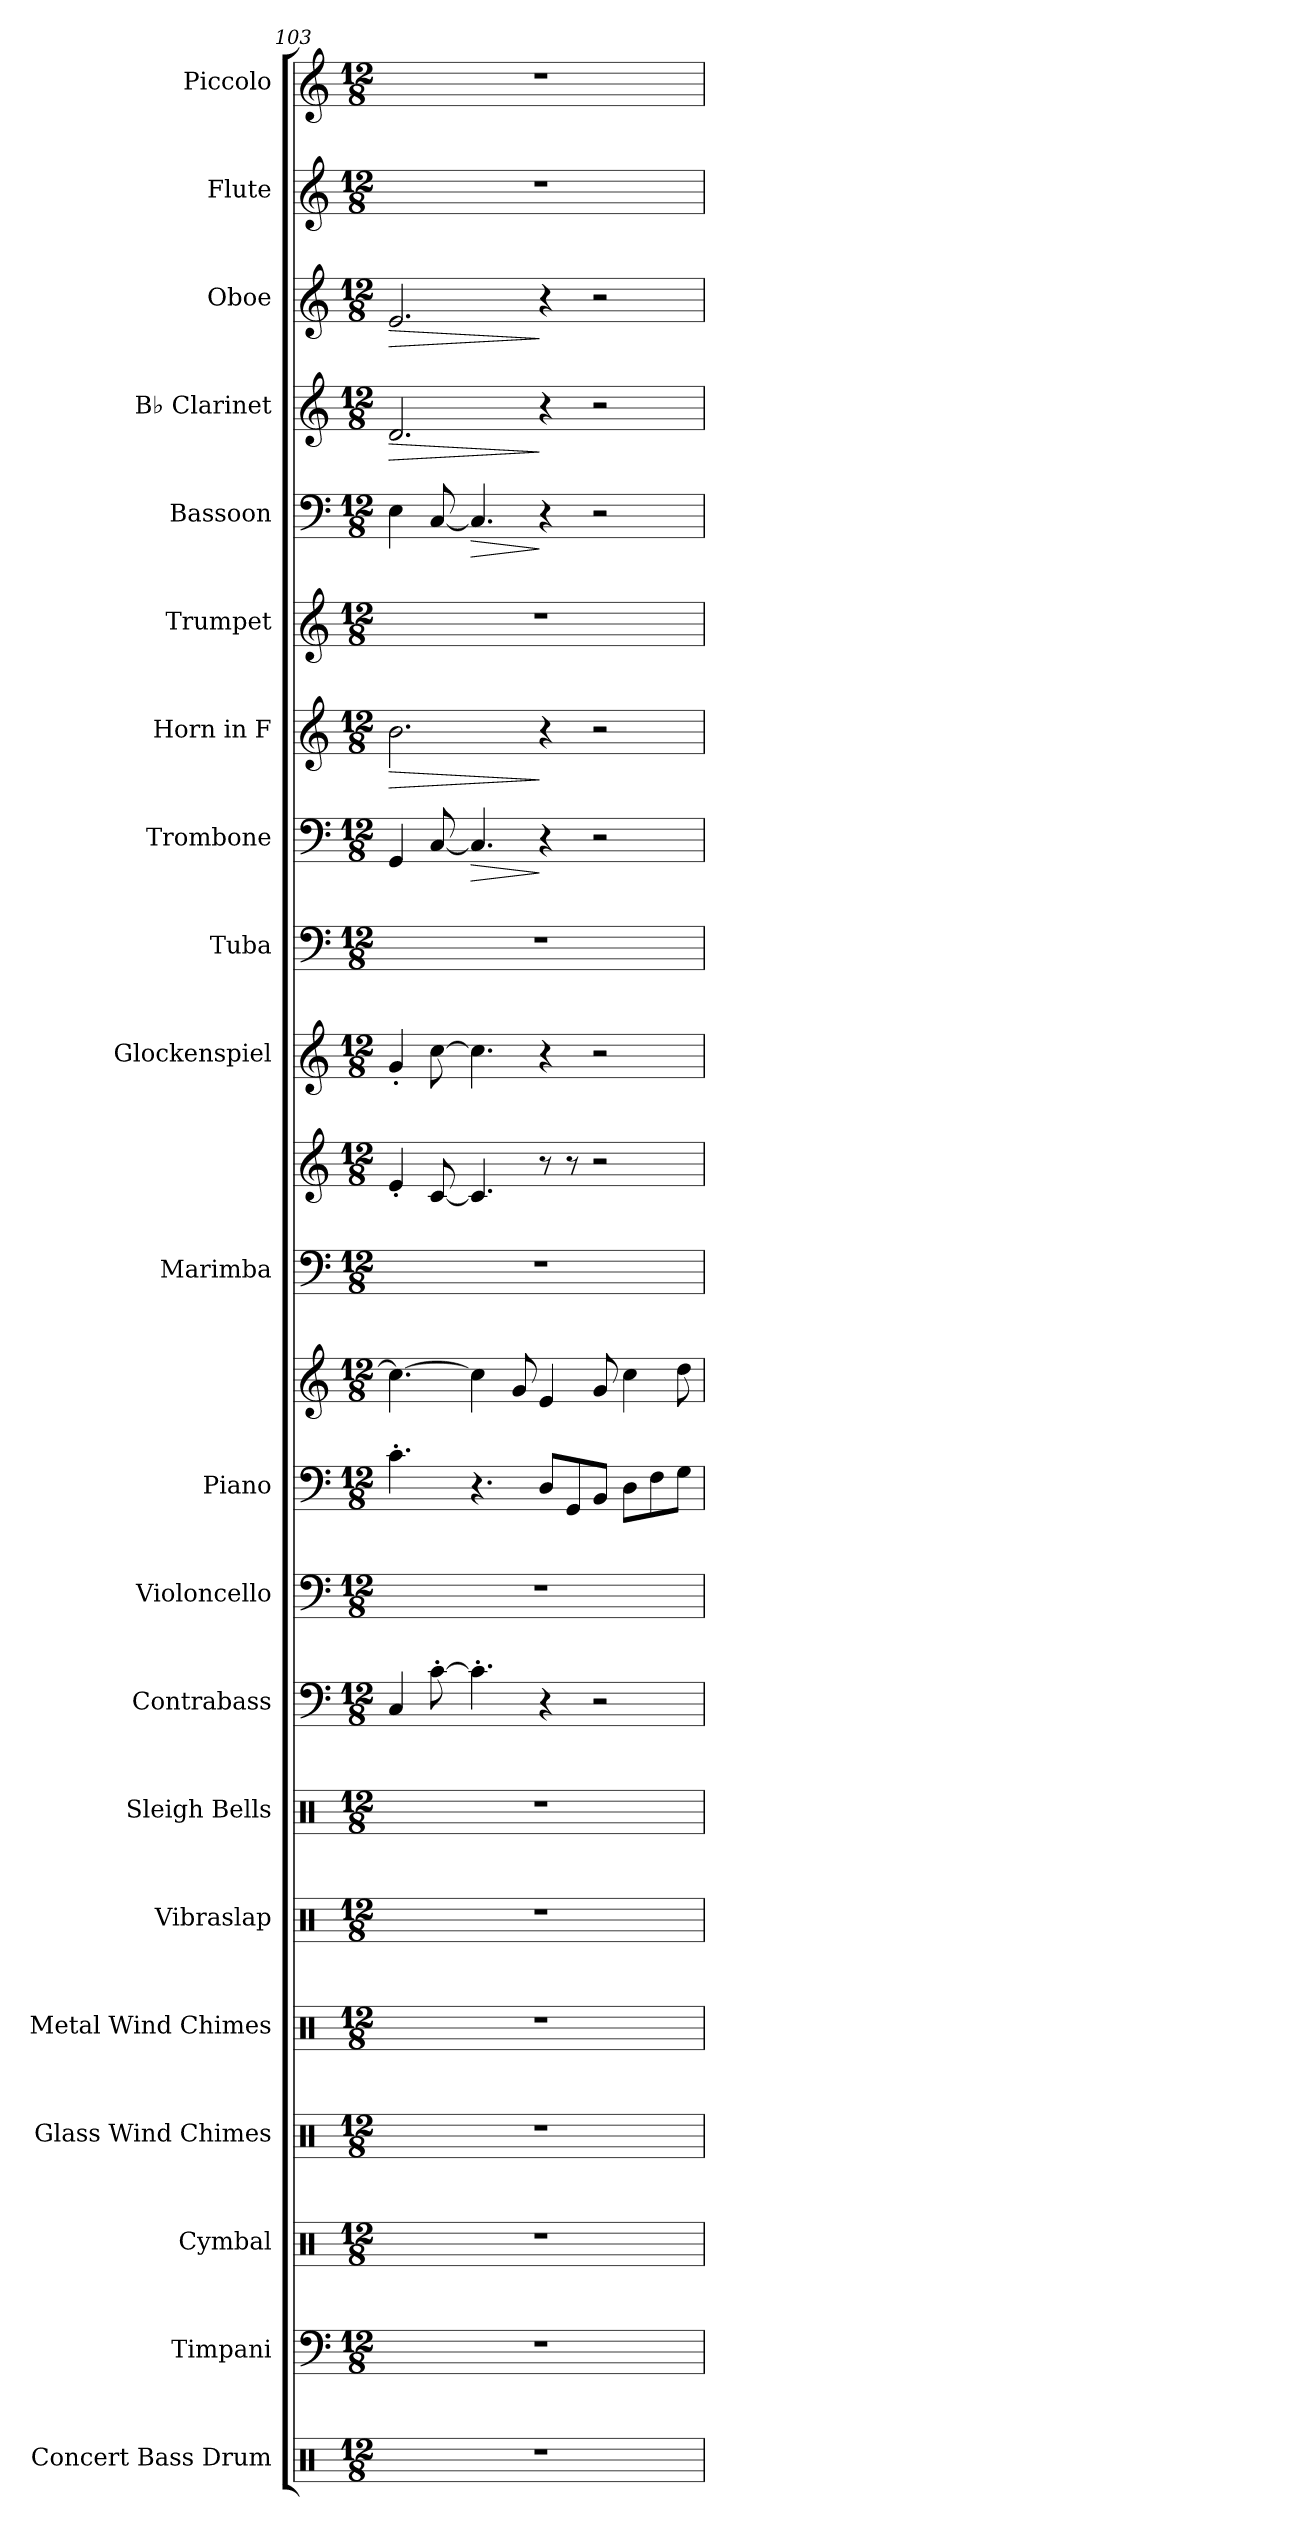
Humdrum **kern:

**kern	**kern	**kern	**kern	**kern	**kern	**kern	**kern	**kern	**kern	**kern	**kern	**kern	**kern	**kern	**kern	**dynam	**kern	**dynam	**kern	**kern	**dynam	**kern	**dynam	**kern	**dynam	**kern	**kern
*part21	*part20	*part19	*part18	*part17	*part16	*part15	*part14	*part13	*part12	*part12	*part11	*part11	*part10	*part9	*part8	*part8	*part7	*part7	*part6	*part5	*part5	*part4	*part4	*part3	*part3	*part2	*part1
*staff23	*staff22	*staff21	*staff20	*staff19	*staff18	*staff17	*staff16	*staff15	*staff14	*staff13	*staff12	*staff11	*staff10	*staff9	*staff8	*staff8	*staff7	*staff7	*staff6	*staff5	*staff5	*staff4	*staff4	*staff3	*staff3	*staff2	*staff1
*I"Concert Bass Drum	*I"Timpani	*I"Cymbal	*I"Glass Wind Chimes	*I"Metal Wind Chimes	*I"Vibraslap	*I"Sleigh Bells	*I"Contrabass	*I"Violoncello	*I"Piano	*	*I"Marimba	*	*I"Glockenspiel	*I"Tuba	*I"Trombone	*	*I"Horn in F	*	*I"Trumpet	*I"Bassoon	*	*I"B♭ Clarinet	*	*I"Oboe	*	*I"Flute	*I"Piccolo
*I'Con. BD	*I'Timp.	*I'Cym.	*I'Gl. Wn Ch.	*I'Met. Wn Ch.	*I'Vibslp.	*I'Sle. Be.	*I'Cb.	*I'Vc.	*I'Pno.	*	*I'Mrm.	*	*I'Glock.	*I'Tba.	*I'Tbn.	*	*	*	*I'Tpt.	*I'Bsn.	*	*I'B♭ Cl.	*	*I'Ob.	*	*I'Fl.	*I'Picc.
*clefX	*clefF4	*clefX	*clefX	*clefX	*clefX	*clefX	*clefF4	*clefF4	*clefF4	*clefG2	*clefF4	*clefG2	*clefG2	*clefF4	*clefF4	*	*clefG2	*	*clefG2	*clefF4	*	*clefG2	*	*clefG2	*	*clefG2	*clefG2
*	*	*	*	*	*	*	*ITrd7c12	*	*	*	*	*	*ITrd-14c-24	*	*	*	*ITrd4c7	*	*ITrd1c2	*	*	*ITrd1c2	*	*	*	*	*ITrd-7c-12
*k[]	*k[]	*k[]	*k[]	*k[]	*k[]	*k[]	*k[]	*k[]	*k[]	*k[]	*k[]	*k[]	*k[]	*k[]	*k[]	*	*k[b-]	*	*k[b-e-]	*k[]	*	*k[b-e-]	*	*k[]	*	*k[]	*k[]
*M12/8	*M12/8	*M12/8	*M12/8	*M12/8	*M12/8	*M12/8	*M12/8	*M12/8	*M12/8	*M12/8	*M12/8	*M12/8	*M12/8	*M12/8	*M12/8	*	*M12/8	*	*M12/8	*M12/8	*	*M12/8	*	*M12/8	*	*M12/8	*M12/8
=103	=103	=103	=103	=103	=103	=103	=103	=103	=103	=103	=103	=103	=103	=103	=103	=103	=103	=103	=103	=103	=103	=103	=103	=103	=103	=103	=103
!	!	!	!	!	!	!	!	!	!	!	!	!	!	!	!	!	!	!LO:HP:b	!	!	!	!	!LO:HP:b	!	!LO:HP:b	!	!
1.r	1.r	1.r	1.r	1.r	1.r	1.r	4CC/	1.r	4.c'\	4.cc\_	1.r	4e'/	4ggg'/	1.r	4GG/	.	2.e\	>	1.r	4E\	.	2.c/	>	2.e/	>	1.r	1.r
.	.	.	.	.	.	.	[8C'\	.	.	.	.	[8c/	[8cccc\	.	[8C/	.	.	.	.	[8C/	.	.	.	.	.	.	.
!	!	!	!	!	!	!	!	!	!	!	!	!	!	!	!	!LO:HP:b	!	!	!	!	!LO:HP:b	!	!	!	!	!	!
.	.	.	.	.	.	.	4.C'\]	.	4.r	4cc\]	.	4.c/]	4.cccc\]	.	4.C/]	>	.	.	.	4.C/]	>	.	.	.	.	.	.
.	.	.	.	.	.	.	.	.	.	8g/	.	.	.	.	.	.	.	.	.	.	.	.	.	.	.	.	.
!	!	!	!	!	!	!	!	!	!	!	!	!	!	!	!	!LO:DY:n=1:b	!	!	!	!	!	!	!	!	!	!	!
!	!	!	!	!	!	!	!	!	!	!	!	!	!	!	!	!LO:DY:n=2:b	!	!LO:DY:n=1:b	!	!	!	!	!	!	!	!	!
!	!	!	!	!	!	!	!	!	!	!	!	!	!	!	!	!	!	!LO:DY:n=2:b	!	!	!LO:DY:n=1:b	!	!	!	!	!	!
!	!	!	!	!	!	!	!	!	!	!	!	!	!	!	!	!	!	!	!	!	!LO:DY:n=2:b	!	!LO:DY:n=1:b	!	!	!	!
!	!	!	!	!	!	!	!	!	!	!	!	!	!	!	!	!	!	!	!	!	!	!	!LO:DY:n=2:b	!	!LO:DY:n=1:b	!	!
!	!	!	!	!	!	!	!	!	!	!	!	!	!	!	!	!	!	!	!	!	!	!	!	!	!LO:DY:n=2:b	!	!
.	.	.	.	.	.	.	4r	.	8D/L	4e/	.	8r	4r	.	4r	] p other-dynamics	4r	] p other-dynamics	.	4r	] p other-dynamics	4r	] p other-dynamics	4r	] p other-dynamics	.	.
.	.	.	.	.	.	.	.	.	8GG/	.	.	8r	.	.	.	.	.	.	.	.	.	.	.	.	.	.	.
.	.	.	.	.	.	.	2r	.	8BB/J	8g/	.	2r	2r	.	2r	.	2r	.	.	2r	.	2r	.	2r	.	.	.
.	.	.	.	.	.	.	.	.	8D\L	4cc\	.	.	.	.	.	.	.	.	.	.	.	.	.	.	.	.	.
.	.	.	.	.	.	.	.	.	8F\	.	.	.	.	.	.	.	.	.	.	.	.	.	.	.	.	.	.
.	.	.	.	.	.	.	.	.	8G\J	8dd\	.	.	.	.	.	.	.	.	.	.	.	.	.	.	.	.	.
=	=	=	=	=	=	=	=	=	=	=	=	=	=	=	=	=	=	=	=	=	=	=	=	=	=	=	=
*-	*-	*-	*-	*-	*-	*-	*-	*-	*-	*-	*-	*-	*-	*-	*-	*-	*-	*-	*-	*-	*-	*-	*-	*-	*-	*-	*-
